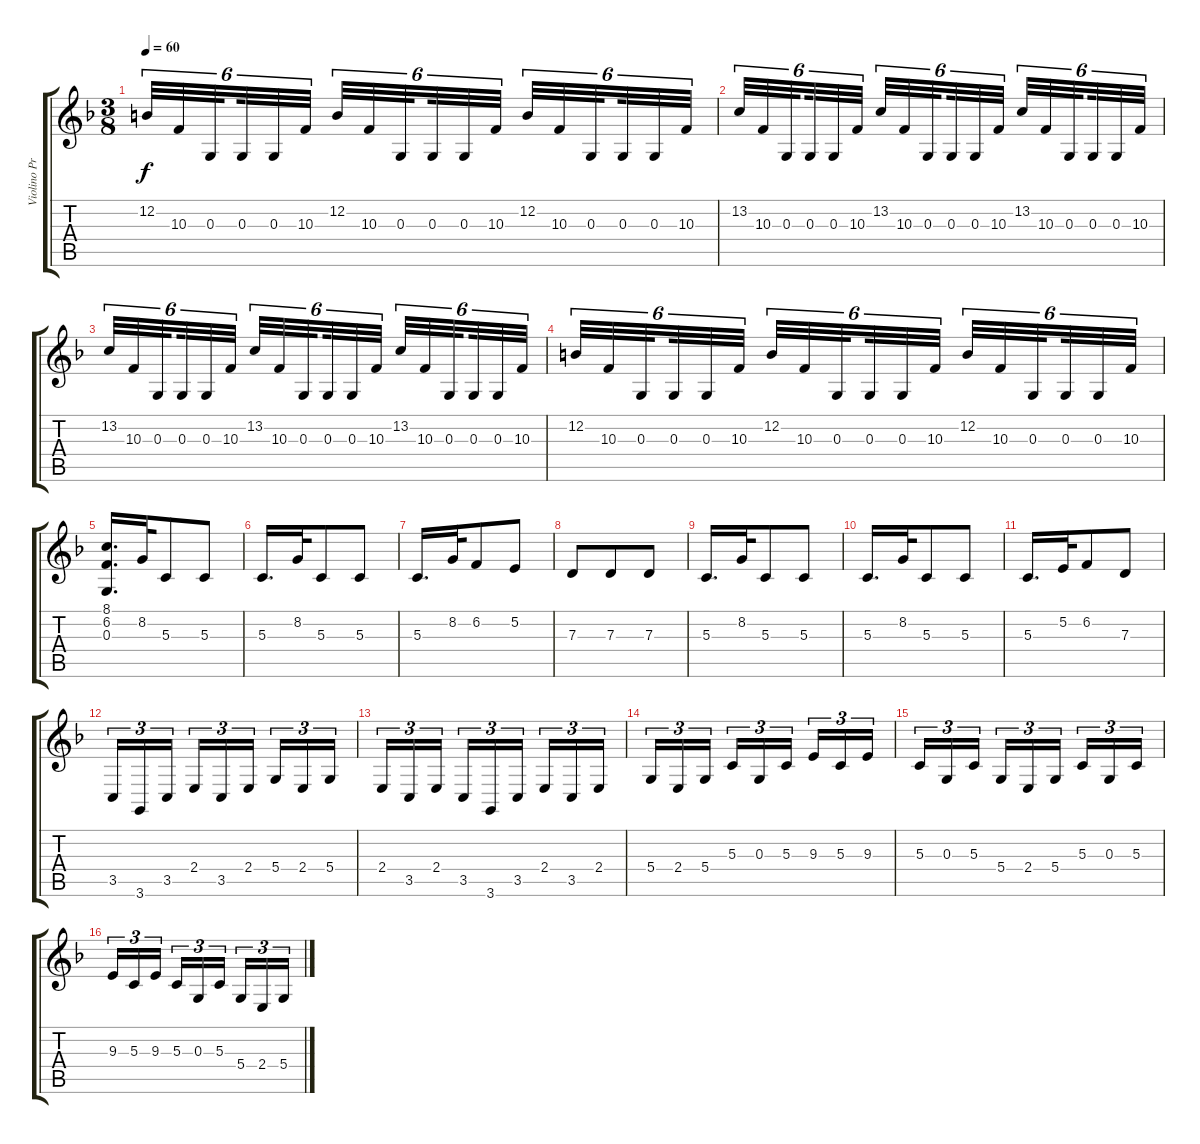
\track ("Violino Principale" "Violino Pr") {instrument violin}
\staff {score tabs}
\tuning (E4 B3 G3 D3 A2 E2) {hide}
\ts (3 8)
\tempo 60
\clef g2
\ks f
12.2.32{tu (6 4) dy f} 10.3.32{tu (6 4)} 0.3.32{tu (6 4) beam splitsecondary} 0.3.32{tu (6 4)} 0.3.32{tu (6 4)} 10.3.32{tu (6 4)} 12.2.32{tu (6 4)} 10.3.32{tu (6 4)} 0.3.32{tu (6 4) beam splitsecondary} 0.3.32{tu (6 4)} 0.3.32{tu (6 4)} 10.3.32{tu (6 4)} 12.2.32{tu (6 4)} 10.3.32{tu (6 4)} 0.3.32{tu (6 4) beam splitsecondary} 0.3.32{tu (6 4)} 0.3.32{tu (6 4)} 10.3.32{tu (6 4)} |
13.2.32{tu (6 4)} 10.3.32{tu (6 4)} 0.3.32{tu (6 4) beam splitsecondary} 0.3.32{tu (6 4)} 0.3.32{tu (6 4)} 10.3.32{tu (6 4)} 13.2.32{tu (6 4)} 10.3.32{tu (6 4)} 0.3.32{tu (6 4) beam splitsecondary} 0.3.32{tu (6 4)} 0.3.32{tu (6 4)} 10.3.32{tu (6 4)} 13.2.32{tu (6 4)} 10.3.32{tu (6 4)} 0.3.32{tu (6 4) beam splitsecondary} 0.3.32{tu (6 4)} 0.3.32{tu (6 4)} 10.3.32{tu (6 4)} |
13.2.32{tu (6 4)} 10.3.32{tu (6 4)} 0.3.32{tu (6 4) beam splitsecondary} 0.3.32{tu (6 4)} 0.3.32{tu (6 4)} 10.3.32{tu (6 4)} 13.2.32{tu (6 4)} 10.3.32{tu (6 4)} 0.3.32{tu (6 4) beam splitsecondary} 0.3.32{tu (6 4)} 0.3.32{tu (6 4)} 10.3.32{tu (6 4)} 13.2.32{tu (6 4)} 10.3.32{tu (6 4)} 0.3.32{tu (6 4) beam splitsecondary} 0.3.32{tu (6 4)} 0.3.32{tu (6 4)} 10.3.32{tu (6 4)} |
12.2.32{tu (6 4)} 10.3.32{tu (6 4)} 0.3.32{tu (6 4) beam splitsecondary} 0.3.32{tu (6 4)} 0.3.32{tu (6 4)} 10.3.32{tu (6 4)} 12.2.32{tu (6 4)} 10.3.32{tu (6 4)} 0.3.32{tu (6 4) beam splitsecondary} 0.3.32{tu (6 4)} 0.3.32{tu (6 4)} 10.3.32{tu (6 4)} 12.2.32{tu (6 4)} 10.3.32{tu (6 4)} 0.3.32{tu (6 4) beam splitsecondary} 0.3.32{tu (6 4)} 0.3.32{tu (6 4)} 10.3.32{tu (6 4)} |
(8.1 6.2 0.3).16{d} 8.2.32 5.3.8 5.3.8 |
5.3.16{d} 8.2.32 5.3.8 5.3.8 |
5.3.16{d} 8.2.32 6.2.8 5.2.8 |
7.3.8 7.3.8 7.3.8 |
5.3.16{d} 8.2.32 5.3.8 5.3.8 |
5.3.16{d} 8.2.32 5.3.8 5.3.8 |
5.3.16{d} 5.2.32 6.2.8 7.3.8 |
3.5.16{tu (3 2)} 3.6.16{tu (3 2)} 3.5.16{tu (3 2)} 2.4.16{tu (3 2)} 3.5.16{tu (3 2)} 2.4.16{tu (3 2)} 5.4.16{tu (3 2)} 2.4.16{tu (3 2)} 5.4.16{tu (3 2)} |
2.4.16{tu (3 2)} 3.5.16{tu (3 2)} 2.4.16{tu (3 2)} 3.5.16{tu (3 2)} 3.6.16{tu (3 2)} 3.5.16{tu (3 2)} 2.4.16{tu (3 2)} 3.5.16{tu (3 2)} 2.4.16{tu (3 2)} |
5.4.16{tu (3 2)} 2.4.16{tu (3 2)} 5.4.16{tu (3 2)} 5.3.16{tu (3 2)} 0.3.16{tu (3 2)} 5.3.16{tu (3 2)} 9.3.16{tu (3 2)} 5.3.16{tu (3 2)} 9.3.16{tu (3 2)} |
5.3.16{tu (3 2)} 0.3.16{tu (3 2)} 5.3.16{tu (3 2)} 5.4.16{tu (3 2)} 2.4.16{tu (3 2)} 5.4.16{tu (3 2)} 5.3.16{tu (3 2)} 0.3.16{tu (3 2)} 5.3.16{tu (3 2)} |
9.3.16{tu (3 2)} 5.3.16{tu (3 2)} 9.3.16{tu (3 2)} 5.3.16{tu (3 2)} 0.3.16{tu (3 2)} 5.3.16{tu (3 2)} 5.4.16{tu (3 2)} 2.4.16{tu (3 2)} 5.4.16{tu (3 2)}
